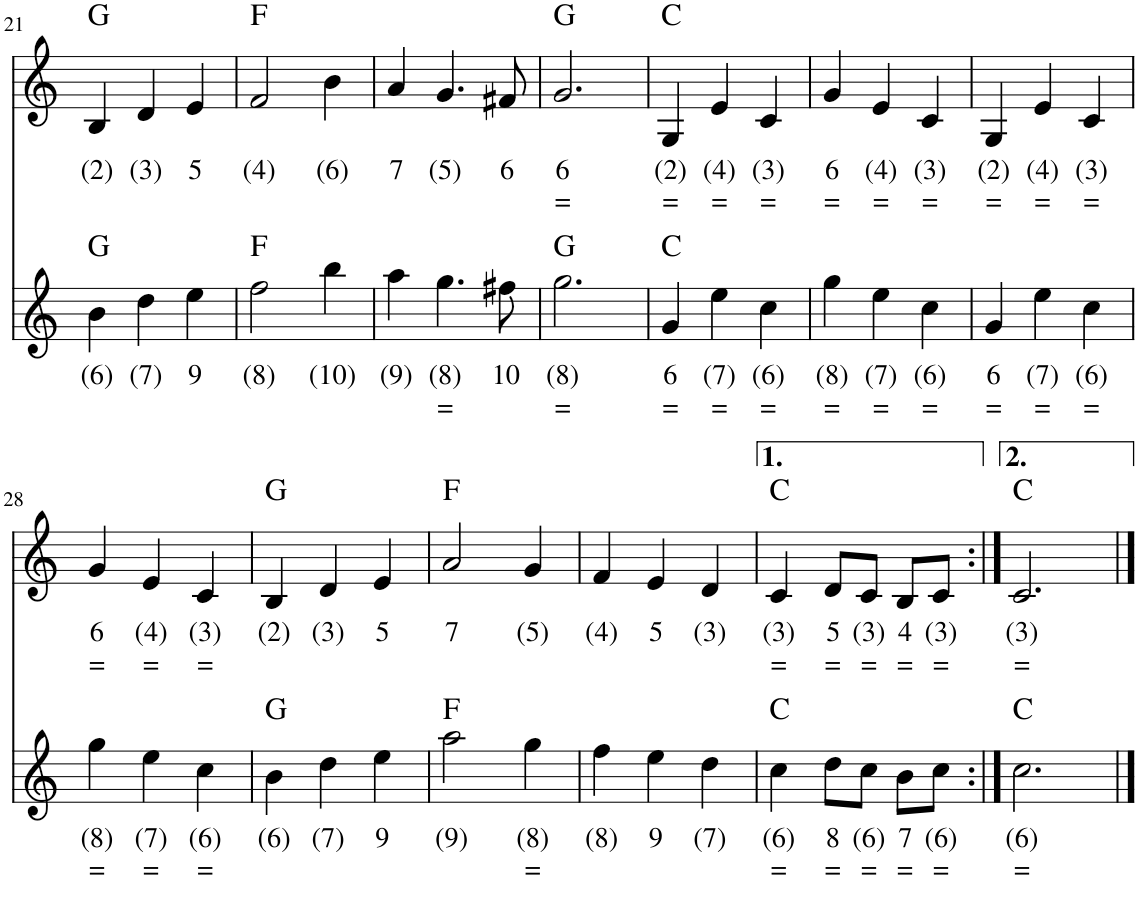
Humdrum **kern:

**kern	**text	**text	**harte	**kern	**text	**text	**harte
*part2	*part2	*part2	*part2	*part1	*part1	*part1	*part1
*staff2	*staff2	*staff2	*	*staff1	*staff1	*staff1	*
*I"Stem	*	*	*	*I"Accordeon	*	*	*
*	*	*	*	*I'Acc	*	*	*
!!LO:PB:g=z
*clefG2	*	*	*	*clefG2	*	*	*
*k[]	*	*	*	*k[]	*	*	*
*M3/4	*	*	*	*M3/4	*	*	*
=21	=21	=21	=21	=21	=21	=21	=21
!	!LO:LY:b	!	!	!	!LO:LY:b	!	!
4b\	(6)	.	G:maj	4B/	(2)	.	G:maj
!	!LO:LY:b	!	!	!	!LO:LY:b	!	!
4dd\	(7)	.	.	4d/	(3)	.	.
!	!LO:LY:b	!	!	!	!LO:LY:b	!	!
4ee\	9	.	.	4e/	5	.	.
=22	=22	=22	=22	=22	=22	=22	=22
!	!LO:LY:b	!	!	!	!LO:LY:b	!	!
2ff\	(8)	.	F:maj	2f/	(4)	.	F:maj
!	!LO:LY:b	!	!	!	!LO:LY:b	!	!
4bb\	(10)	.	.	4b\	(6)	.	.
=23	=23	=23	=23	=23	=23	=23	=23
!	!LO:LY:b	!	!	!	!LO:LY:b	!	!
4aa\	(9)	.	.	4a/	7	.	.
!	!LO:LY:b	!LO:LY:b	!	!	!LO:LY:b	!	!
4.gg\	(8)	=	.	4.g/	(5)	.	.
!	!LO:LY:b	!	!	!	!LO:LY:b	!	!
8ff#X\	10	.	.	8f#X/	6	.	.
=24	=24	=24	=24	=24	=24	=24	=24
!	!LO:LY:b	!LO:LY:b	!	!	!LO:LY:b	!LO:LY:b	!
2.gg\	(8)	=	G:maj	2.g/	6	=	G:maj
=25	=25	=25	=25	=25	=25	=25	=25
!	!LO:LY:b	!LO:LY:b	!	!	!LO:LY:b	!LO:LY:b	!
4g/	6	=	C:maj	4G/	(2)	=	C:maj
!	!LO:LY:b	!LO:LY:b	!	!	!LO:LY:b	!LO:LY:b	!
4ee\	(7)	=	.	4e/	(4)	=	.
!	!LO:LY:b	!LO:LY:b	!	!	!LO:LY:b	!LO:LY:b	!
4cc\	(6)	=	.	4c/	(3)	=	.
=26	=26	=26	=26	=26	=26	=26	=26
!	!LO:LY:b	!LO:LY:b	!	!	!LO:LY:b	!LO:LY:b	!
4gg\	(8)	=	.	4g/	6	=	.
!	!LO:LY:b	!LO:LY:b	!	!	!LO:LY:b	!LO:LY:b	!
4ee\	(7)	=	.	4e/	(4)	=	.
!	!LO:LY:b	!LO:LY:b	!	!	!LO:LY:b	!LO:LY:b	!
4cc\	(6)	=	.	4c/	(3)	=	.
=27	=27	=27	=27	=27	=27	=27	=27
!	!LO:LY:b	!LO:LY:b	!	!	!LO:LY:b	!LO:LY:b	!
4g/	6	=	.	4G/	(2)	=	.
!	!LO:LY:b	!LO:LY:b	!	!	!LO:LY:b	!LO:LY:b	!
4ee\	(7)	=	.	4e/	(4)	=	.
!	!LO:LY:b	!LO:LY:b	!	!	!LO:LY:b	!LO:LY:b	!
4cc\	(6)	=	.	4c/	(3)	=	.
!!LO:LB:g=z
=28	=28	=28	=28	=28	=28	=28	=28
!	!LO:LY:b	!LO:LY:b	!	!	!LO:LY:b	!LO:LY:b	!
4gg\	(8)	=	.	4g/	6	=	.
!	!LO:LY:b	!LO:LY:b	!	!	!LO:LY:b	!LO:LY:b	!
4ee\	(7)	=	.	4e/	(4)	=	.
!	!LO:LY:b	!LO:LY:b	!	!	!LO:LY:b	!LO:LY:b	!
4cc\	(6)	=	.	4c/	(3)	=	.
=29	=29	=29	=29	=29	=29	=29	=29
!	!LO:LY:b	!	!	!	!LO:LY:b	!	!
4b\	(6)	.	G:maj	4B/	(2)	.	G:maj
!	!LO:LY:b	!	!	!	!LO:LY:b	!	!
4dd\	(7)	.	.	4d/	(3)	.	.
!	!LO:LY:b	!	!	!	!LO:LY:b	!	!
4ee\	9	.	.	4e/	5	.	.
=30	=30	=30	=30	=30	=30	=30	=30
!	!LO:LY:b	!	!	!	!LO:LY:b	!	!
2aa\	(9)	.	F:maj	2a/	7	.	F:maj
!	!LO:LY:b	!LO:LY:b	!	!	!LO:LY:b	!	!
4gg\	(8)	=	.	4g/	(5)	.	.
=31	=31	=31	=31	=31	=31	=31	=31
!	!LO:LY:b	!	!	!	!LO:LY:b	!	!
4ff\	(8)	.	.	4f/	(4)	.	.
!	!LO:LY:b	!	!	!	!LO:LY:b	!	!
4ee\	9	.	.	4e/	5	.	.
!	!LO:LY:b	!	!	!	!LO:LY:b	!	!
4dd\	(7)	.	.	4d/	(3)	.	.
=32	=32	=32	=32	=32	=32	=32	=32
!	!LO:LY:b	!LO:LY:b	!	!	!LO:LY:b	!LO:LY:b	!
4cc\	(6)	=	C:maj	4c/	(3)	=	C:maj
!	!LO:LY:b	!LO:LY:b	!	!	!LO:LY:b	!LO:LY:b	!
8dd\L	8	=	.	8d/L	5	=	.
!	!LO:LY:b	!LO:LY:b	!	!	!LO:LY:b	!LO:LY:b	!
8cc\J	(6)	=	.	8c/J	(3)	=	.
!	!LO:LY:b	!LO:LY:b	!	!	!LO:LY:b	!LO:LY:b	!
8b\L	7	=	.	8B/L	4	=	.
!	!LO:LY:b	!LO:LY:b	!	!	!LO:LY:b	!LO:LY:b	!
8cc\J	(6)	=	.	8c/J	(3)	=	.
=33:|!	=33:|!	=33:|!	=33:|!	=33:|!	=33:|!	=33:|!	=33:|!
!	!LO:LY:b	!LO:LY:b	!	!	!LO:LY:b	!LO:LY:b	!
2.cc\	(6)	=	C:maj	2.c/	(3)	=	C:maj
==	==	==	==	==	==	==	==
*-	*-	*-	*-	*-	*-	*-	*-
